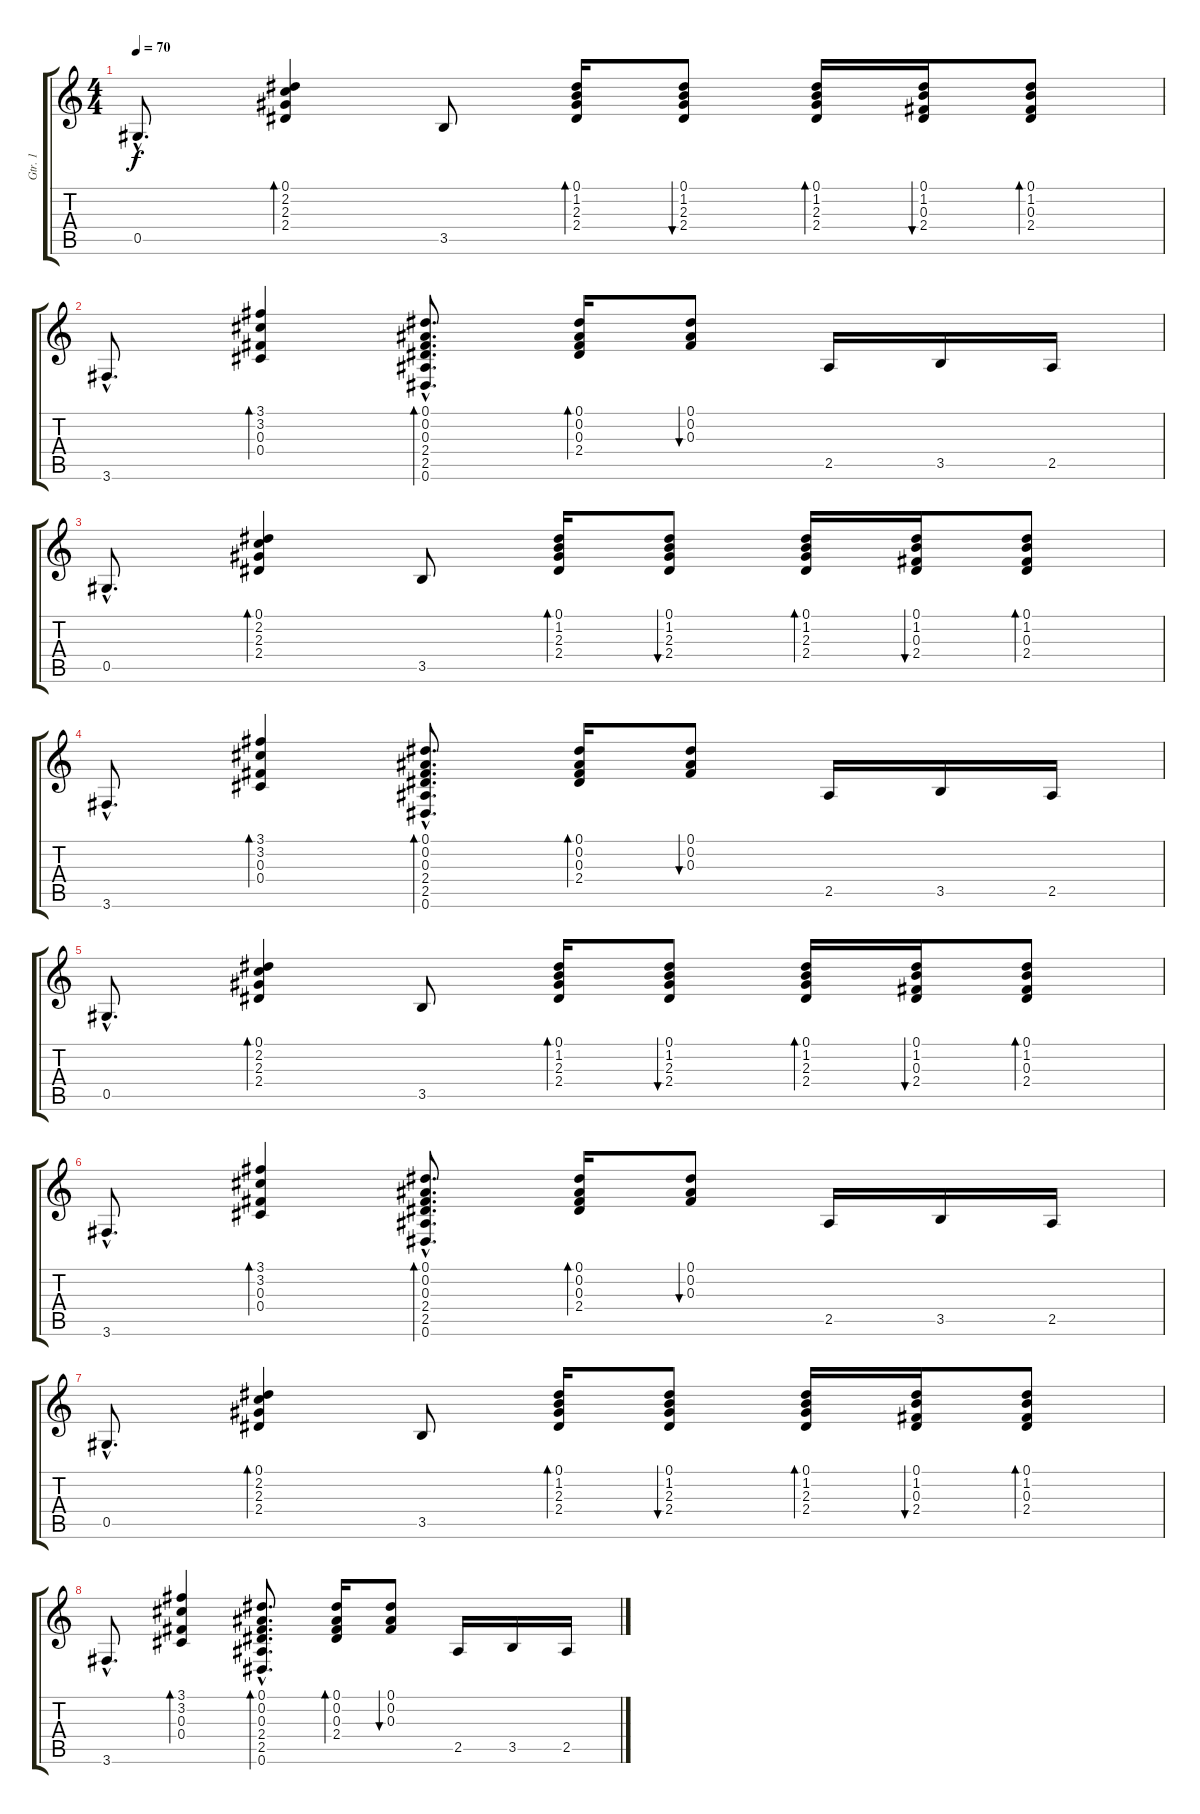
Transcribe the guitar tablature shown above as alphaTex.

\track ("Gtr. 1" "Gtr. 1") {instrument acousticguitarsteel}
\staff {score tabs}
\tuning (Eb4 Bb3 Gb3 Db3 Ab2 Eb2) {hide}
\ts (4 4)
\tempo 70
\clef g2
\ks c
0.5{hac}.8{d dy f instrument acousticguitarsteel} (0.1 2.2 2.3 2.4).4{bd 240} 3.5.8 (0.1 1.2 2.3 2.4).16{bd 60} (0.1 1.2 2.3 2.4).8{bu 60} (0.1 1.2 2.3 2.4).16{bd 60} (0.1 1.2 0.3 2.4).16{bu 60} (0.1 1.2 0.3 2.4).8{bd 60} |
3.6{hac}.8{d} (3.1 3.2 0.3 0.4).4{bd 240} (0.1{hac} 0.2{hac} 0.3{hac} 2.4{hac} 2.5{hac} 0.6{hac}).8{d bd 60} (0.1 0.2 0.3 2.4).16{bd 60} (0.1 0.2 0.3).8{bu 60} 2.5.16 3.5.16 2.5.16 |
0.5{hac}.8{d} (0.1 2.2 2.3 2.4).4{bd 240} 3.5.8 (0.1 1.2 2.3 2.4).16{bd 60} (0.1 1.2 2.3 2.4).8{bu 60} (0.1 1.2 2.3 2.4).16{bd 60} (0.1 1.2 0.3 2.4).16{bu 60} (0.1 1.2 0.3 2.4).8{bd 60} |
3.6{hac}.8{d} (3.1 3.2 0.3 0.4).4{bd 240} (0.1{hac} 0.2{hac} 0.3{hac} 2.4{hac} 2.5{hac} 0.6{hac}).8{d bd 60} (0.1 0.2 0.3 2.4).16{bd 60} (0.1 0.2 0.3).8{bu 60} 2.5.16 3.5.16 2.5.16 |
0.5{hac}.8{d} (0.1 2.2 2.3 2.4).4{bd 240} 3.5.8 (0.1 1.2 2.3 2.4).16{bd 60} (0.1 1.2 2.3 2.4).8{bu 60} (0.1 1.2 2.3 2.4).16{bd 60} (0.1 1.2 0.3 2.4).16{bu 60} (0.1 1.2 0.3 2.4).8{bd 60} |
3.6{hac}.8{d} (3.1 3.2 0.3 0.4).4{bd 240} (0.1{hac} 0.2{hac} 0.3{hac} 2.4{hac} 2.5{hac} 0.6{hac}).8{d bd 60} (0.1 0.2 0.3 2.4).16{bd 60} (0.1 0.2 0.3).8{bu 60} 2.5.16 3.5.16 2.5.16 |
0.5{hac}.8{d} (0.1 2.2 2.3 2.4).4{bd 240} 3.5.8 (0.1 1.2 2.3 2.4).16{bd 60} (0.1 1.2 2.3 2.4).8{bu 60} (0.1 1.2 2.3 2.4).16{bd 60} (0.1 1.2 0.3 2.4).16{bu 60} (0.1 1.2 0.3 2.4).8{bd 60} |
3.6{hac}.8{d} (3.1 3.2 0.3 0.4).4{bd 240} (0.1{hac} 0.2{hac} 0.3{hac} 2.4{hac} 2.5{hac} 0.6{hac}).8{d bd 60} (0.1 0.2 0.3 2.4).16{bd 60} (0.1 0.2 0.3).8{bu 60} 2.5.16 3.5.16 2.5.16
